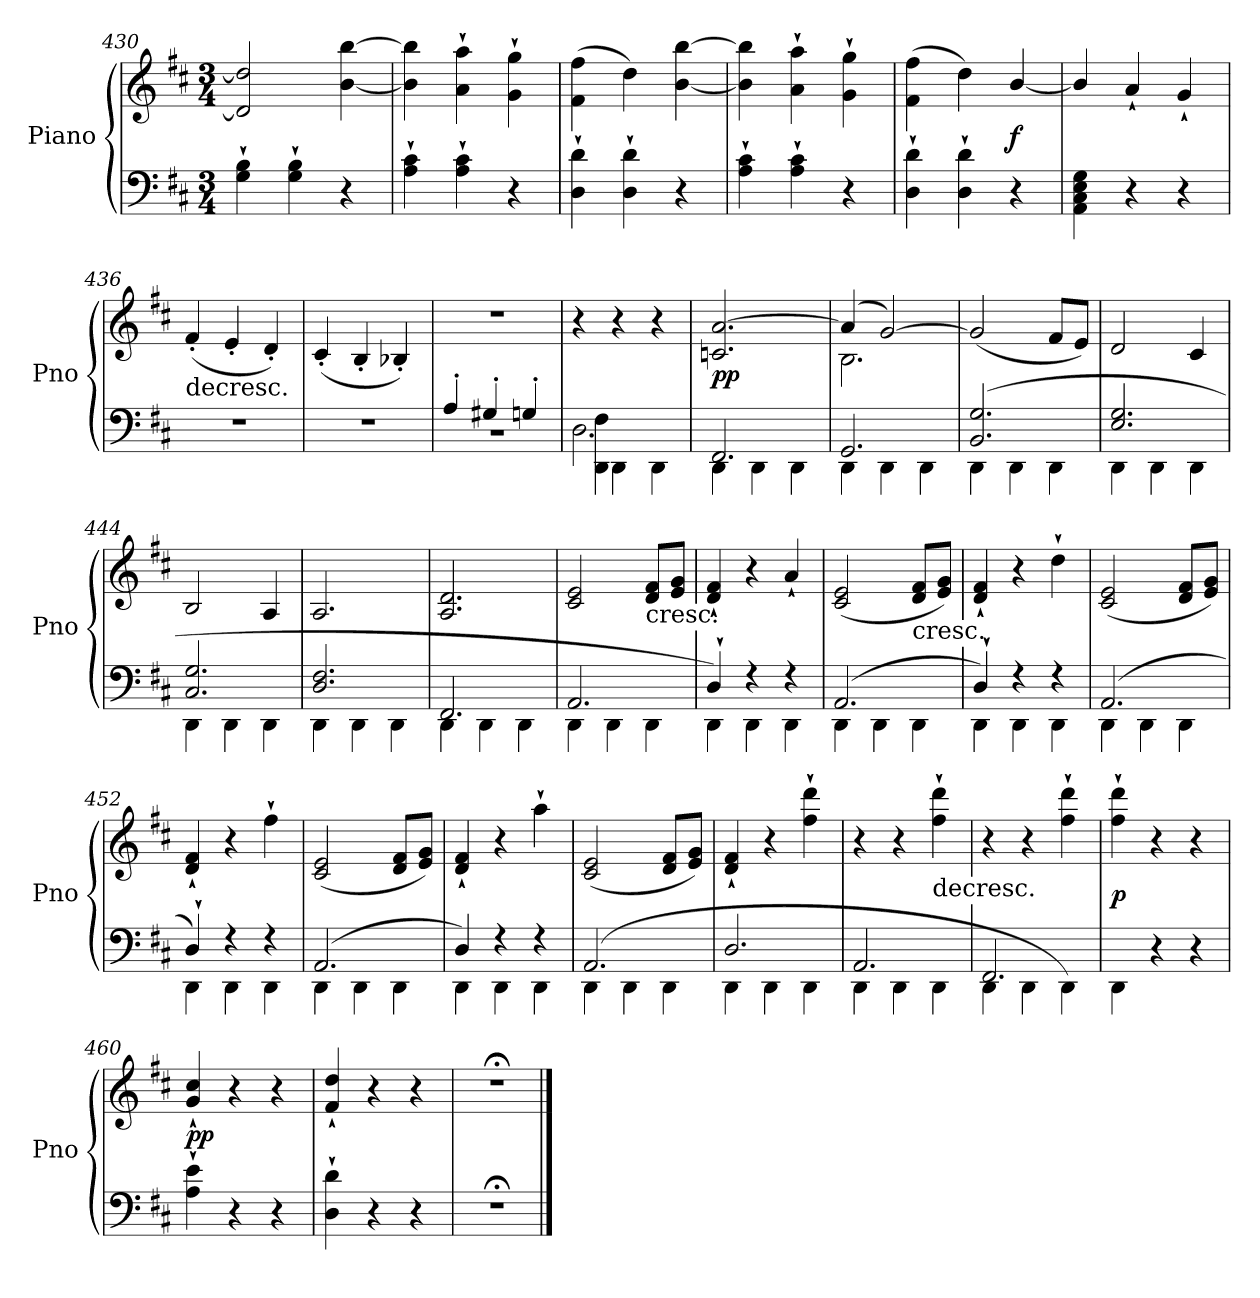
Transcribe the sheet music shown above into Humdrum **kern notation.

**kern	**kern	**dynam
*part1	*part1	*part1
*staff2	*staff1	*staff1/2
*I"Piano	*	*
*I'Pno	*	*
*clefF4	*clefG2	*
*k[f#c#]	*k[f#c#]	*
*D:	*D:	*
*M3/4	*M3/4	*
=430	=430	=430
4G`\ 4B`\	2d]/ 2dd]/	.
4G`\ 4B`\	.	.
4r	[4b\ [4bb\	.
=431	=431	=431
4A`\ 4c#`\	4b]\ 4bb]\	.
4A`\ 4c#`\	4a`\ 4aa`\	.
4r	4g`\ 4gg`\	.
=432	=432	=432
4D`\ 4d`\	(4f#\ 4ff#\	.
4D`\ 4d`\	4dd\)	.
4r	[4b\ [4bb\	.
=433	=433	=433
4A`\ 4c#`\	4b]\ 4bb]\	.
4A`\ 4c#`\	4a`\ 4aa`\	.
4r	4g`\ 4gg`\	.
=434	=434	=434
4D`\ 4d`\	(4f#\ 4ff#\	.
4D`\ 4d`\	4dd\)	.
4r	[4b/	f
=435	=435	=435
4AA\ 4C#\ 4E\ 4G\	4b/]	.
4r	4a`/	.
4r	4g`/	.
=436	=436	=436
!	!LO:TX:c:t=decresc.	!
2.r	(4f#'/	.
.	4e'/	.
.	4d'/)	.
=437	=437	=437
2.r	(4c#'/	.
.	4B'/	.
.	4B-X'/)	.
=438	=438	=438
*^	*	*
4A'/	2.r	2.r	.
4G#X'/	.	.	.
4Gn'/	.	.	.
=439	=439	=439	=439
2.D\	4DD\ 4F#\	4r	.
.	4DD\	4r	.
.	4DD\	4r	.
=440	=440	=440	=440
2.FF#/	4DD\	2.cn/ [2.a/	pp
.	4DD\	.	.
.	4DD\	.	.
=441	=441	=441	=441
*	*	*^	*
2.GG/	4DD\	(4a/]	2.B\	.
.	4DD\	[2g/)	.	.
.	4DD\	.	.	.
*	*	*v	*v	*
=442	=442	=442	=442
(2.BB/ 2.G/	4DD\	(2g/]	.
.	4DD\	.	.
.	4DD\	8f#/L	.
.	.	8e/J)	.
=443	=443	=443	=443
2.E/ 2.G/	4DD\	2d/	.
.	4DD\	.	.
.	4DD\	4c#/	.
=444	=444	=444	=444
2.C#/ 2.G/	4DD\	2B/	.
.	4DD\	.	.
.	4DD\	4A/	.
=445	=445	=445	=445
2.D/ 2.F#/	4DD\	2.A/	.
.	4DD\	.	.
.	4DD\	.	.
=446	=446	=446	=446
2.FF#/	4DD\	2.A/ 2.d/	.
.	4DD\	.	.
.	4DD\	.	.
=447	=447	=447	=447
2.AA/	4DD\	2c#/ 2e/	.
.	4DD\	.	.
!	!	!LO:TX:c:t=cresc.	!
.	4DD\	8d/ 8f#/L	.
.	.	8e/ 8g/J	.
=448	=448	=448	=448
4D`/)	4DD\	4d`/ 4f#`/	.
4r	4DD\	4r	.
4r	4DD\	4a`/	.
=449	=449	=449	=449
(2.AA/	4DD\	(2c#/ 2e/	.
.	4DD\	.	.
!	!	!LO:TX:c:t=cresc.	!
.	4DD\	8d/ 8f#/L	.
.	.	8e/ 8g/J)	.
=450	=450	=450	=450
4D`/)	4DD\	4d`/ 4f#`/	.
4r	4DD\	4r	.
4r	4DD\	4dd`\	.
=451	=451	=451	=451
(2.AA/	4DD\	(2c#/ 2e/	.
.	4DD\	.	.
.	4DD\	8d/ 8f#/L	.
.	.	8e/ 8g/J)	.
=452	=452	=452	=452
4D`/)	4DD\	4d`/ 4f#`/	.
4r	4DD\	4r	.
4r	4DD\	4ff#`\	.
=453	=453	=453	=453
(2.AA/	4DD\	(2c#/ 2e/	.
.	4DD\	.	.
.	4DD\	8d/ 8f#/L	.
.	.	8e/ 8g/J)	.
=454	=454	=454	=454
4D/)	4DD\	4d`/ 4f#`/	.
4r	4DD\	4r	.
4r	4DD\	4aa`\	.
=455	=455	=455	=455
(2.AA/	4DD\	(2c#/ 2e/	.
.	4DD\	.	.
.	4DD\	8d/ 8f#/L	.
.	.	8e/ 8g/J)	.
=456	=456	=456	=456
2.D/	4DD\	4d`/ 4f#`/	.
.	4DD\	4r	.
.	4DD\	4ff#`\ 4ddd`\	.
=457	=457	=457	=457
2.AA/	4DD\	4r	.
.	4DD\	4r	.
!	!	!LO:TX:c:t=decresc.	!
.	4DD\	4ff#`\ 4ddd`\	.
=458	=458	=458	=458
2.FF#/	4DD\	4r	.
.	4DD\	4r	.
.	4DD\)	4ff#`\ 4ddd`\	.
*v	*v	*	*
=459	=459	=459
4DD\	4ff#`\ 4ddd`\	p
4r	4r	.
4r	4r	.
=460	=460	=460
4A`\ 4e`\	4g`/ 4cc#`/	pp
4r	4r	.
4r	4r	.
=461	=461	=461
4D`\ 4d`\	4f#`/ 4dd`/	.
4r	4r	.
4r	4r	.
=462	=462	=462
2.r;<	2.r;<	.
==	==	==
*-	*-	*-
